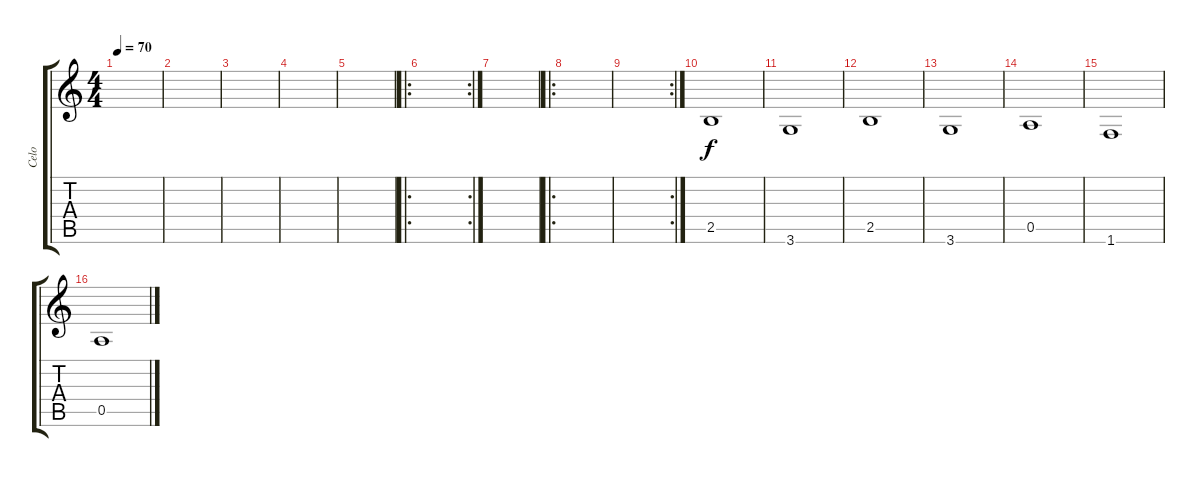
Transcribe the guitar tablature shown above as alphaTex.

\track ("Celo" "Celo") {instrument fretlessbass}
\staff {score tabs}
\tuning (E4 B3 G3 D3 A2 E2) {hide}
\ts (4 4)
\tempo 70
\clef g2
\ks c
|
|
|
|
|
\ro
\rc 2
|
|
\ro
|
\rc 2
|
2.5.1 |
3.6.1 |
2.5.1 |
3.6.1 |
0.5.1 |
1.6.1 |
0.5.1
